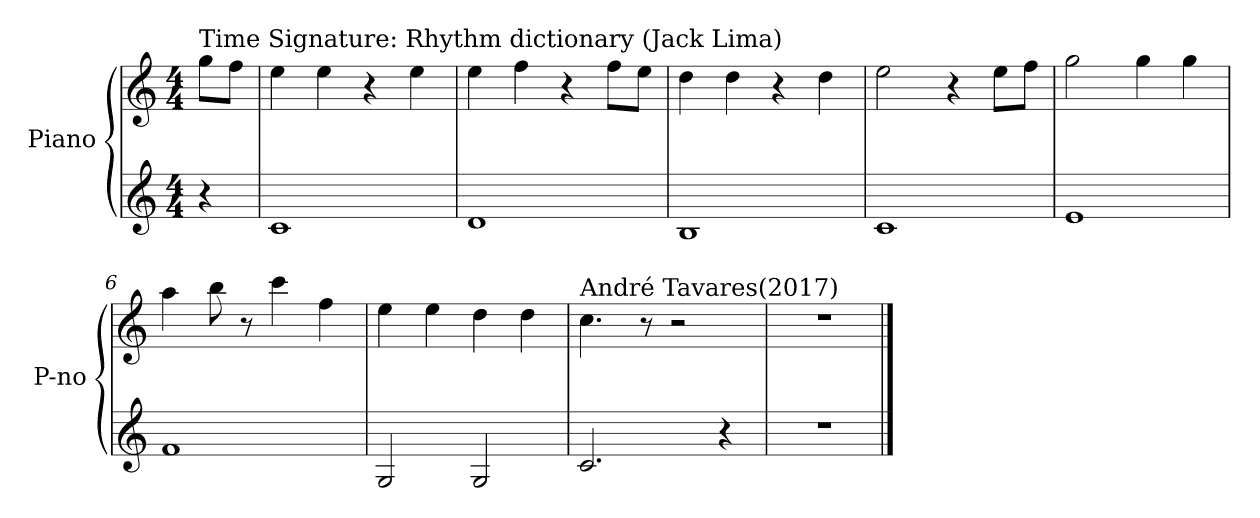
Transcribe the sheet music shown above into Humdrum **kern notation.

**kern	**kern
*part1	*part1
*staff2	*staff1
*I"Piano	*
*I'P-no	*
*clefG2	*clefG2
*k[]	*k[]
*M4/4	*M4/4
=	=
!	!LO:TX:a:t=Time Signature&colon; Rhythm dictionary (Jack Lima)
4r	8gg\L
.	8ff\J
=1	=1
1c	4ee\
.	4ee\
.	4r
.	4ee\
=2	=2
1d	4ee\
.	4ff\
.	4r
.	8ff\L
.	8ee\J
=3	=3
1B	4dd\
.	4dd\
.	4r
.	4dd\
=4	=4
1c	2ee\
.	4r
.	8ee\L
.	8ff\J
=5	=5
1e	2gg\
.	4gg\
.	4gg\
=6	=6
1f	4aa\
.	8bb\
.	8r
.	4ccc\
.	4ff\
=7	=7
2G/	4ee\
.	4ee\
2G/	4dd\
.	4dd\
=8	=8
!	!LO:TX:a:t=André Tavares(2017)
2.c/	4.cc\
.	8r
.	2r
4r	.
!!LO:LB:g=z
=9	=9
1r	1r
==	==
*-	*-
